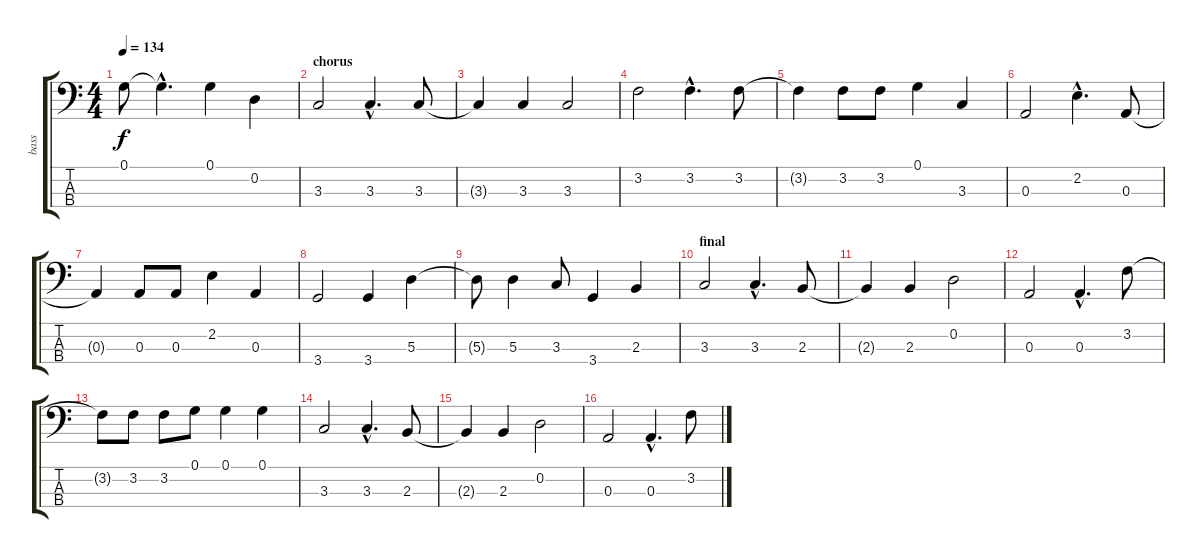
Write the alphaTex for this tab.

\track ("bass" "bass") {instrument electricbassfinger}
\staff {score tabs}
\tuning (G2 D2 A1 E1) {hide}
\ts (4 4)
\tempo 134
\clef f4
\ks c
0.1{t}.8{dy f} 0.1{hac t}.4{d} 0.1.4 0.2.4 |
\section ("" "chorus")
3.3.2 3.3{hac}.4{d} 3.3.8 |
3.3{t}.4 3.3.4 3.3.2 |
3.2.2 3.2{hac}.4{d} 3.2.8 |
3.2{t}.4 3.2.8 3.2.8 0.1.4 3.3.4 |
0.3.2 2.2{hac}.4{d} 0.3.8 |
0.3{t}.4 0.3.8 0.3.8 2.2.4 0.3.4 |
3.4.2 3.4.4 5.3.4 |
5.3{t}.8 5.3.4 3.3.8 3.4.4 2.3.4 |
\section ("" "final")
3.3.2 3.3{hac}.4{d} 2.3.8 |
2.3{t}.4 2.3.4 0.2.2 |
0.3.2 0.3{hac}.4{d} 3.2.8 |
3.2{t}.8 3.2.8 3.2.8 0.1.8 0.1.4 0.1.4 |
3.3.2 3.3{hac}.4{d} 2.3.8 |
2.3{t}.4 2.3.4 0.2.2 |
0.3.2 0.3{hac}.4{d} 3.2.8
